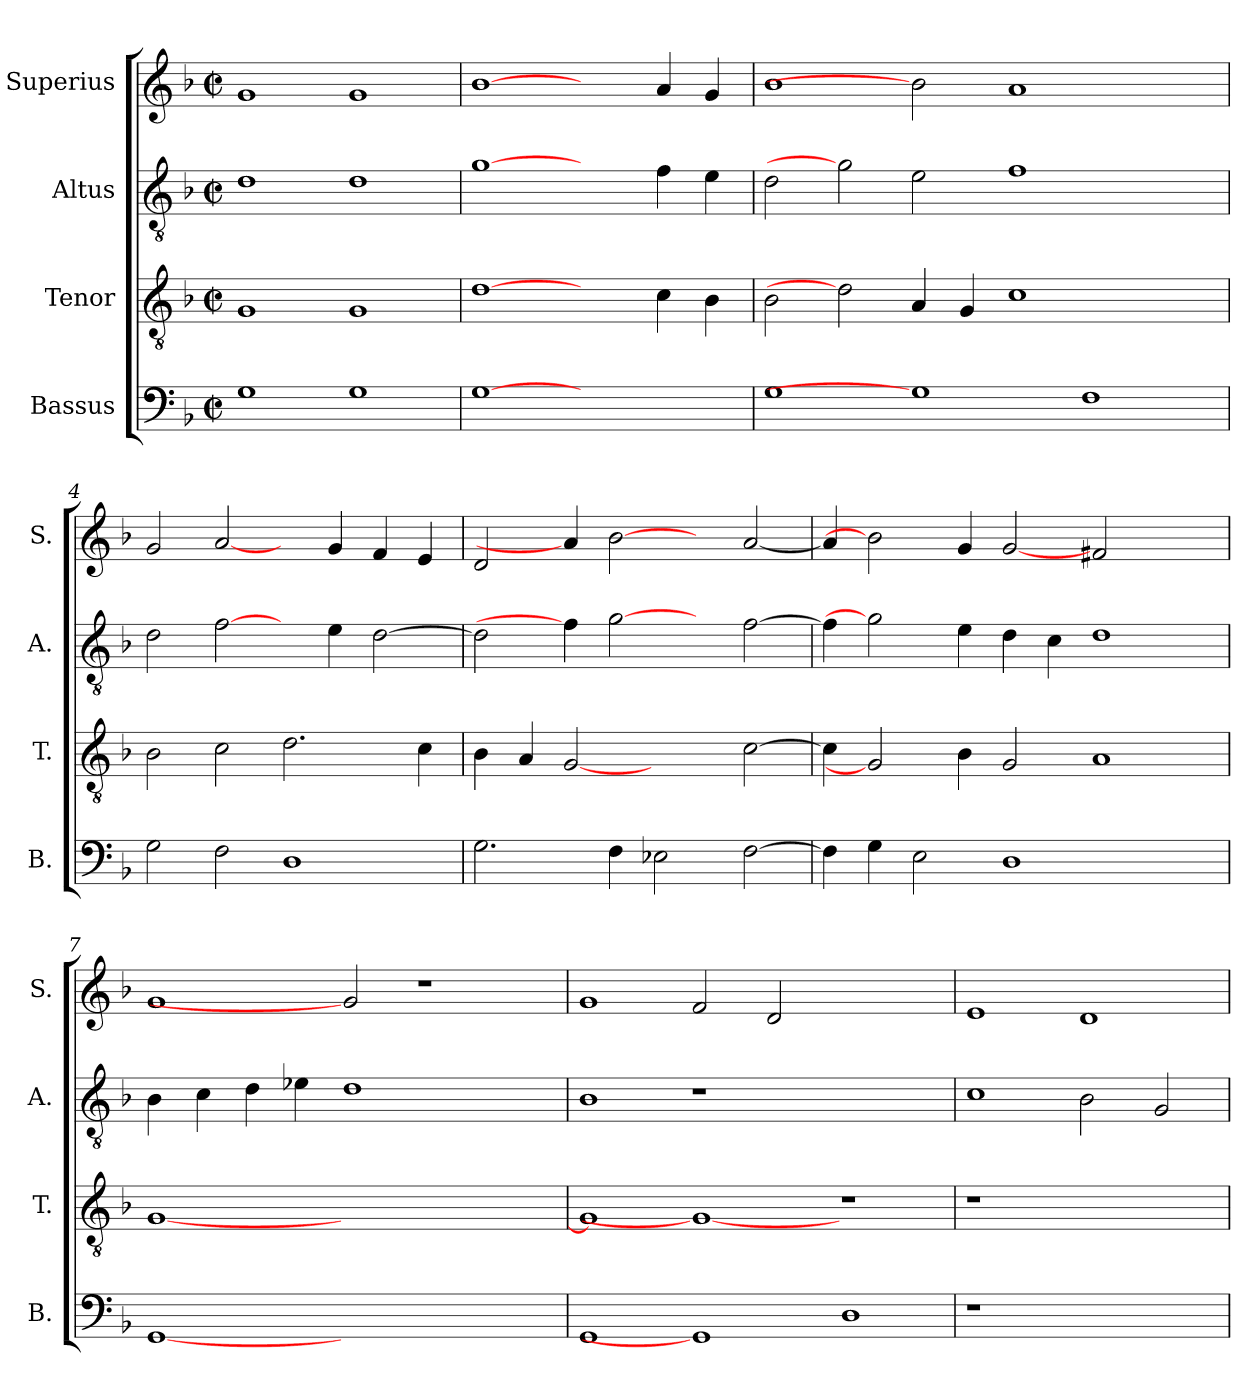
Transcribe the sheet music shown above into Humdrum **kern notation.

**kern	**kern	**kern	**kern
*part4	*part3	*part2	*part1
*staff4	*staff3	*staff2	*staff1
*I"Bassus	*I"Tenor	*I"Altus	*I"Superius
*I'B.	*I'T.	*I'A.	*I'S.
!!LO:PB:g=z
*clefF4	*clefGv2	*clefGv2	*clefG2
*	*ITrd7c12	*ITrd7c12	*
*k[b-]	*k[b-]	*k[b-]	*k[b-]
*F:	*F:	*F:	*F:
*M2/2	*M2/2	*M2/2	*M2/2
*met(c|)	*met(c|)	*met(c|)	*met(c|)
=1	=1	=1	=1
1Gi	1GGi	1Di	1gi
1Gi	1GGi	1Di	1gi
=2	=2	=2	=2
[1Gi	[1Di	[1Gi	[1b-i
1ryy	2ryy	2ryy	2ryy
.	4Ci\	4Fi\	4ai/
.	4BB-i\	4Ei\	4gi/
=3	=3	=3	=3
1Gi	2BB-i\	2Di\	1b-i
.	2Di]	2Gi]	.
1Gi]	4AAi/	2Ei\	2b-i]
.	4GGi/	.	.
.	1Ci	1Fi	1ai
1Fi	.	.	.
.	2ryy	2ryy	2ryy
=4	=4	=4	=4
2Gi\	2BB-i\	2Di\	2gi/
2Fi\	2Ci\	[2Fi\	[2ai/
1Di	2.Di\	4ryy	4ryy
.	.	4Ei\	4gi/
.	.	[>2Di\	4fi/
.	4Ci\	.	4ei/
=5	=5	=5	=5
2.Gi\	4BB-i\	2Di\]	2di/
.	4AAi/	.	.
.	[2GGi	4Fi\]	4ai/]
4Fi\	.	[2Gi	[2b-i
2E-Xi\	2ryy	.	.
.	.	4ryy	4ryy
[>2Fi\	[>2Ci\	[>2Fi\	[<2ai/
!!LO:LB:g=z
=6	=6	=6	=6
4Fi\]	4Ci\]	4Fi\]	4ai/]
4Gi\	2GGi]	2Gi]	2b-i]
2Ei\	.	.	.
.	4BB-i\	4Ei\	4gi/
1Di	2GGi/	4Di\	[2gi
.	.	4Ci\	.
.	1AAi	1Di	2f#Xi/
2ryy	.	.	2ryy
=7	=7	=7	=7
[1GGi	[<1GGi	4BB-i\	1gi
.	.	4Ci\	.
.	.	4Di\	.
.	.	4E-Xi\	.
1.ryy	1.ryy	1Di	2gi]
.	.	.	1r
.	.	2ryy	.
=8	=8	=8	=8
1GGi	1GGi]	1BB-i	1gi
1GGi]	1GGi_	1r	2fi/
.	.	.	2di/
1Di	1r	1ryy	1ryy
=9	=9	=9	=9
!LO:N:vis=1	!LO:N:vis=1	!	!
1r	1r	1Ci	1ei
1ryy	1ryy	2BB-i\	1di
.	.	2GGi/	.
=	=	=	=
*-	*-	*-	*-
